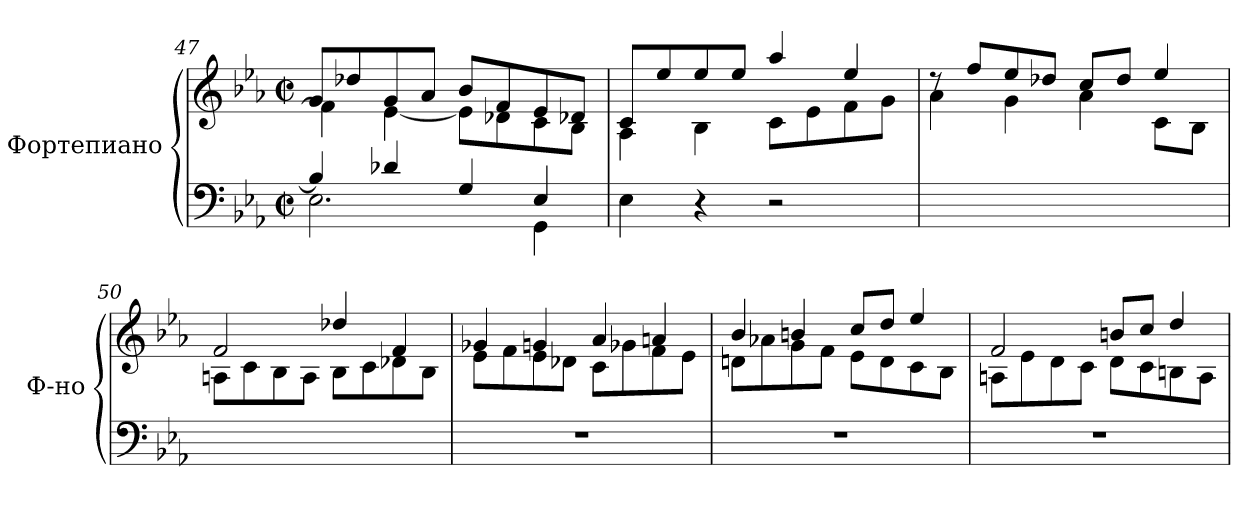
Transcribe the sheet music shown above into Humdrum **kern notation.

**kern	**kern
*part1	*part1
*staff2	*staff1
*I"Фортепиано	*
*I'Ф-но	*
*clefF4	*clefG2
*k[b-e-a-]	*k[b-e-a-]
*c:	*c:
*M2/2	*M2/2
*met(c|)	*met(c|)
=47	=47
*^	*^
4B-/]	2.E-\	8g/L	4f\]
.	.	8dd-X/	.
4d-X/	.	8g/	[4e-\
.	.	8a-/J	.
4G/	.	8b-/L	8e-\L]
.	.	8f/	8d-X\
4E-/	4GG\	8e-/	8c\
.	.	8d-X/J	8B-\J
*v	*v	*	*
!!LO:PB:g=z	!!
=48	=48	=48
4E-\	8c/L	4A-\
.	8ee-/	.
4r	8ee-/	4B-\
.	8ee-/J	.
2r	4aa-/	8c\L
.	.	8e-\
.	4ee-/	8f\
.	.	8g\J
=49	=49	=49
1ryy	8rdd	4a-\
.	8ff/L	.
.	8ee-/	4g\
.	8dd-X/J	.
.	8cc/L	4a-\
.	8dd-/J	.
.	4ee-/	8c\L
.	.	8B-\J
=50	=50	=50
1ryy	2f/	8An\L
.	.	8c\
.	.	8B-\
.	.	8A\J
.	4dd-X/	8B-\L
.	.	8c\
.	4f/	8d-X\
.	.	8B-\J
=51	=51	=51
1r	4g-X/	8e-\L
.	.	8f\
.	4gn/	8e-\
.	.	8d-X\J
.	4a-/	8c\L
.	.	8g-X\
.	4an/	8f\
.	.	8e-\J
!!LO:LB:g=z	!!
=52	=52	=52
1r	4b-/	8dn\L
.	.	8a-X\
.	4bn/	8g\
.	.	8f\J
.	8cc/L	8e-\L
.	8dd/J	8d\
.	4ee-/	8c\
.	.	8B-\J
=53	=53	=53
1r	2f/	8An\L
.	.	8e-\
.	.	8d\
.	.	8c\J
.	8bn/L	8d\L
.	8cc/J	8c\
.	4dd/	8Bn\
.	.	8A\J
*	*v	*v
=	=
*-	*-
